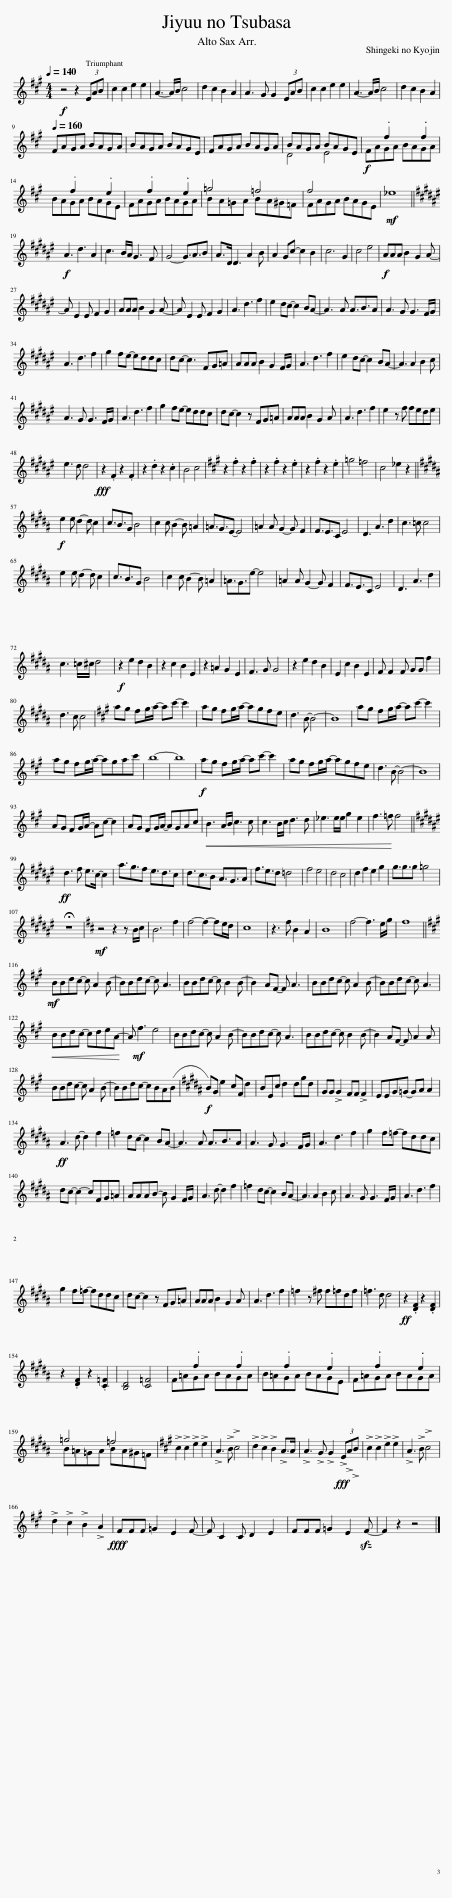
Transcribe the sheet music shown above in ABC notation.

X:1
%%score ( 1 2 )
L:1/8
Q:1/4=140
M:4/4
I:linebreak $
K:none
V:1 treble transpose=-9
V:2 treble transpose="-9 "
V:1
[K:A]!f! z4 z2 (3EAB | c2 c2 e2 e2 | A3- A/B/ c4 | d2 c2 B2 A2 | A3 G G2 (3EAB | %5
 c2 c2 e2 e2 | A3- A/B/ c4 | d2 c2 B2 A2 |$[Q:1/4=160] FAGA BAGA | BAGA BAGE | %10
 FAGA BAGA | BAGA BAGE |!f! FAGA BAGA |$ BAGA BAGE | FAGA BAGA | %15
 BA=GA BA^G=F | FAGA BAGE |!mf! _e8 ||$[K:F#]!f! A3 d3 A2 | c3 B/A/ G3 F | %20
 G4- G3/2A3/2B | A>D D3 A2 B | A2 Gc- c2 B2 | c6 G2 | c4 e4 | %25
!f! AAA B2 G2 A- |$ A E2 E F2 G2 | AAA B2 G2 A- | A E2 E F2 G2 | A3 d3 f2 | %30
 e2 dc- c2 BA- | A3 A A3/2B3/2A | A3 G G3 F/G/ |$ A3 d3 f2 | g2 fe- eddc | %35
 dc- c3 FG=A | AAA B2 G2 F/G/ | A3 d3 f2 | e2 dc- c2 BA- | A3 A2 B2 c |$ %40
 A3 G G3 F/G/ | A3 d3 f2 | g2 fe- eddc | dc- c2 z FG=A | AAA B2 G2 A | %45
 A3 d3 f2 | e2 z f fede |$ e3 d d4 |!fff! z2 .F2 z2 .F2 | z2 .d2 z2 .c2 | %50
 B4 c4 |[K:A] z2 .f2 z2 .f2 | z2 .f2 z2 .e2 | z2 .f2 z2 .e2 | =g4 =f4 | %55
 c4 _e2 z2 ||$[K:B]!f! e2 e d2- d c2 | c3/2B3/2G B4 | c2 c B2- B =A2 | =A3/2G3/2E- E4 | %60
 =A2 A G2- G F2 | F3/2E3/2C E4 | D3 A3 d2 | c3 =c c4 |$ e2 e d2- d c2 | %65
 c3/2B3/2G B4 | c2 c B2- B =A2 | =A3/2G3/2e- e4 | =A2 A G2- G F2 | F3/2E3/2C E4 | %70
 D3 A3 d2 |$ c3 =c/^c/ d4 |!f! z2 e2 d2 B2 | z2 c2 B2 E2 | z2 =A2 G2 E2 | %75
 F3 G G4 | z2 e2 d2 B2 | E2 c2 B2 E2 | F F2 F GG f2 |$ d3 c c4 | %80
[K:A] ag fg/a/- ac'- c'2 | ag fg/a/- agfe | d3 B- B4- | B8 | ag fg/a/- ac'- c'2 |$ %85
 ag fg/a/- agac' | b8- | b8 |!f! ag fg/a/- ac'- c'2 | ag fg/a/- agfe | %90
 d3 B- B4- | B8 |$ AG FG/A/- Ac- c2 | AG FG/A/- AGAc |!<(! B3 A/B/ c3 c | %95
 c3 B/c/ d3 d | _e3 e/e/ g2 e2 | f3 =f!<)! f4 ||$[K:F#]!ff! d3 f e>c- c2 | a3/2g3/2f e3/2d3/2c | %100
 d3/2c3/2B A3/2G3/2A | f3/2e3/2d =d4 | f4 e4 | d4 c4 | d2 f2 e2 g2 | %105
 g3/2g3/2g =g4 |$ !fermata!z8 |[K:D]!mf! z4 z2 z B/c/ | B6 f2 | f4- f2- fe/d/ | %110
 c8 | z3 f B2 A2 | B8 | f4- f3 e/g/ | f8 ||$ %115
[K:A]!mf! BBdc- c A2 B- | BBdc- c A3 | BBdc- c B2 B- | B2 AF- F A3 | BBdc- c A2 B- | %120
 BBdc- c A3 |$!<(! BBdc- cdeA-!<)! | A!mf! f3 e4 | BBdc- c A2 B- | BBdc- c A3 | %125
 BBdc- c B2 B- | B2 AF- F A2 A |$ BBdc- c A2 B- | BBdc- cBA(B |[K:B]!f! B)G e2 cF d2 | %130
 BEc d2 dgd | GG !>!G2 FF !>!F2 | EEG=G- GA A2 |$!ff! A3 d- d2 f2 | =f2 dc- c2 BA- | %135
 A3 A A3/2B3/2A | A3 G G3 F/G/ | A3 d3 f2 | g2 f=f- fddc |$ dc- c2- cFG=A | %140
 AAAB- B G2 F/G/ | A3 d- d2 f2 | =f2 dc- c2 BA- | A3 A2 B2 c | A3 G G3 F/G/ | %145
 A3 d3 f2 |$ g2 f=f- fddc | dc- c2 z FG=A | AAA B2 G2 A | A3 d3 f2 | %150
 =f2 z ^f f=fdf | =f3 d d4 |!ff! z2 .[DF]2 z2 .[DF]2 |$ z2 .[DF]2 z2 .[C=F]2 | [B,D]4 [C=F]4 | %155
 F=AGA BAGA | B=AGA BAGE | F=AGA BAGA |$ B=A=GA BA^G=F |[K:A] !>!c2 !>!c2 !>!e2 !>!e2 | %160
 !>!A3 !>!B !>!c4 | !>!d2 !>!c2 !>!B2 !>!A>A | !>!A3 !>!G !>!G2!fff! (3!>!E!>!A!>!B | !>!c2 !>!c2 !>!e2 !>!e2 | !>!A3 !>!B !>!c4 |$ %165
 !>!d2 !>!c2 !>!B2 !>!A2 |!ffff! FFF =G2 E2 F- | F C2 C D2 E2 | FFF =G2 E2!sfz! F- | F2 z2 z4 |] %170
V:2
[K:A] x8 | x8 | x8 | x8 | x8 | %5
 x8 | x8 | x8 |$ x8 | x8 | %10
 x8 | D4 E4 | x2 .f2 x2 .f2 |$ x2 .f2 x2 .e2 | x2 .f2 x2 .e2 | %15
 =g4 =f4 | f4 x4 | x8 ||$[K:F#] x8 | x8 | %20
 x8 | x8 | x8 | x8 | x8 | %25
 x8 |$ x8 | x8 | x8 | x8 | %30
 x8 | x8 | x8 |$ x8 | x8 | %35
 x8 | x8 | x8 | x8 | x8 |$ %40
 x8 | x8 | x8 | x8 | x8 | %45
 x8 | x8 |$ x8 | x8 | x8 | %50
 x8 |[K:A] x8 | x8 | x8 | x8 | %55
 x8 ||$[K:B] x8 | x8 | x8 | x8 | %60
 x8 | x8 | x8 | x8 |$ x8 | %65
 x8 | x8 | x8 | x8 | x8 | %70
 x8 |$ x8 | x8 | x8 | x8 | %75
 x8 | x8 | x8 | x8 |$ x8 | %80
[K:A] x8 | x8 | x8 | x8 | x8 |$ %85
 x8 | x8 | x8 | x8 | x8 | %90
 x8 | x8 |$ x8 | x8 | x8 | %95
 x8 | x8 | x8 ||$[K:F#] x8 | x8 | %100
 x8 | x8 | x8 | x8 | x8 | %105
 x8 |$ x8 |[K:D] x8 | x8 | x8 | %110
 x8 | x8 | x8 | x8 | x8 ||$ %115
[K:A] x8 | x8 | x8 | x8 | x8 | %120
 x8 |$ x8 | x8 | x8 | x8 | %125
 x8 | x8 |$ x8 | x8 |[K:B] x8 | %130
 x8 | x8 | x8 |$ x8 | x8 | %135
 x8 | x8 | x8 | x8 |$ x8 | %140
 x8 | x8 | x8 | x8 | x8 | %145
 x8 |$ x8 | x8 | x8 | x8 | %150
 x8 | x8 | x8 |$ x8 | x8 | %155
 x2 .f2 x2 .f2 | x2 .f2 x2 .e2 | x2 .f2 x2 .e2 |$ =g4 =f4 |[K:A] x8 | %160
 x8 | x8 | x8 | x8 | x8 |$ %165
 x8 | x8 | x8 | x8 | x8 |] %170
